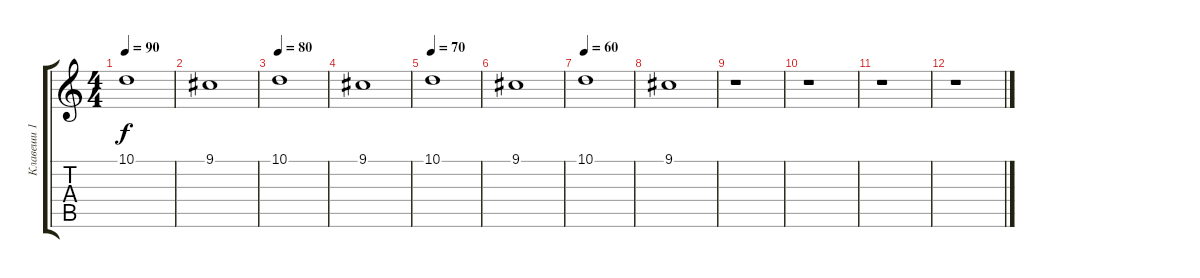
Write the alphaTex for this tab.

\track ("Клавеши 1" "Клавеши 1") {instrument choiraahs}
\staff {score tabs}
\tuning (E4 B3 G3 D3 A2 E2) {hide}
\ts (4 4)
\tempo 90
\clef g2
\ks c
10.1.1{dy f} |
9.1.1 |
\tempo 80
10.1.1 |
9.1.1 |
\tempo 70
10.1.1 |
9.1.1 |
\tempo 60
10.1.1 |
9.1.1 |
r.1 |
r.1 |
r.1 |
r.1
